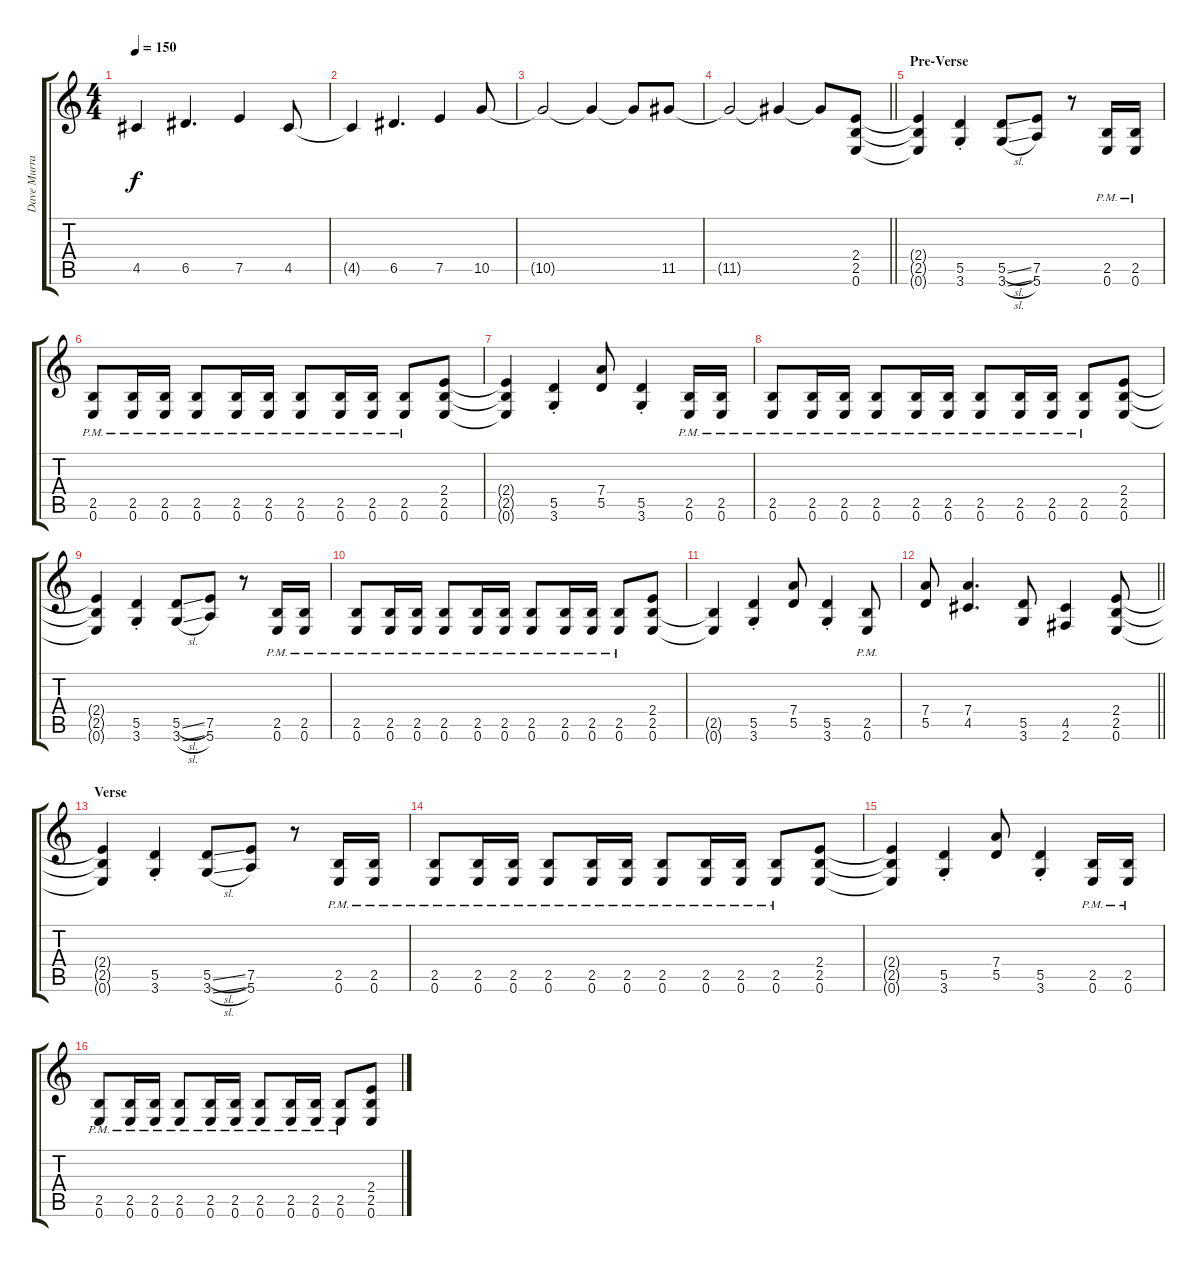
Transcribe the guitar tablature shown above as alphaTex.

\track ("Dave Murray" "Dave Murra") {instrument distortionguitar}
\staff {score tabs}
\tuning (E4 B3 G3 D3 A2 E2) {hide}
\ts (4 4)
\tempo 150
\clef g2
\ks c
4.5{t}.4{dy f} 6.5.4{d} 7.5.4 4.5.8 |
4.5{t}.4 6.5.4{d} 7.5.4 10.5.8 |
10.5{t}.2 10.5{t}.4 10.5{t}.8 11.5.8 |
\barLineRight lightlight
11.5{t}.2 11.5{t}.4 11.5{t}.8 (2.4 2.5 0.6).8 |
\section ("" "Pre-Verse")
(2.4{t} 2.5{t} 0.6{t}).4 (5.5{st} 3.6{st}).4 (5.5{sl} 3.6{sl}).8 (7.5 5.6).8 r.8 (2.5{pm} 0.6{pm}).16 (2.5{pm} 0.6{pm}).16 |
(2.5{pm} 0.6{pm}).8 (2.5{pm} 0.6{pm}).16 (2.5{pm} 0.6{pm}).16 (2.5{pm} 0.6{pm}).8 (2.5{pm} 0.6{pm}).16 (2.5{pm} 0.6{pm}).16 (2.5{pm} 0.6{pm}).8 (2.5{pm} 0.6{pm}).16 (2.5{pm} 0.6{pm}).16 (2.5{pm} 0.6{pm}).8 (2.4 2.5 0.6).8 |
(2.4{t} 2.5{t} 0.6{t}).4 (5.5{st} 3.6{st}).4 (7.4 5.5).8 (5.5{st} 3.6{st}).4 (2.5{pm} 0.6{pm}).16 (2.5{pm} 0.6{pm}).16 |
(2.5{pm} 0.6{pm}).8 (2.5{pm} 0.6{pm}).16 (2.5{pm} 0.6{pm}).16 (2.5{pm} 0.6{pm}).8 (2.5{pm} 0.6{pm}).16 (2.5{pm} 0.6{pm}).16 (2.5{pm} 0.6{pm}).8 (2.5{pm} 0.6{pm}).16 (2.5{pm} 0.6{pm}).16 (2.5{pm} 0.6{pm}).8 (2.4 2.5 0.6).8 |
(2.4{t} 2.5{t} 0.6{t}).4 (5.5{st} 3.6{st}).4 (5.5{sl} 3.6{sl}).8 (7.5 5.6).8 r.8 (2.5{pm} 0.6{pm}).16 (2.5{pm} 0.6{pm}).16 |
(2.5{pm} 0.6{pm}).8 (2.5{pm} 0.6{pm}).16 (2.5{pm} 0.6{pm}).16 (2.5{pm} 0.6{pm}).8 (2.5{pm} 0.6{pm}).16 (2.5{pm} 0.6{pm}).16 (2.5{pm} 0.6{pm}).8 (2.5{pm} 0.6{pm}).16 (2.5{pm} 0.6{pm}).16 (2.5{pm} 0.6{pm}).8 (2.4 2.5 0.6).8 |
(2.5{t} 0.6{t}).4 (5.5{st} 3.6{st}).4 (7.4 5.5).8 (5.5{st} 3.6{st}).4 (2.5{pm} 0.6{pm}).8 |
\barLineRight lightlight
(7.4 5.5).8 (7.4 4.5).4{d} (5.5 3.6).8 (4.5 2.6).4 (2.4 2.5 0.6).8 |
\section ("" "Verse")
(2.4{t} 2.5{t} 0.6{t}).4 (5.5{st} 3.6{st}).4 (5.5{sl} 3.6{sl}).8 (7.5 5.6).8 r.8 (2.5{pm} 0.6{pm}).16 (2.5{pm} 0.6{pm}).16 |
(2.5{pm} 0.6{pm}).8 (2.5{pm} 0.6{pm}).16 (2.5{pm} 0.6{pm}).16 (2.5{pm} 0.6{pm}).8 (2.5{pm} 0.6{pm}).16 (2.5{pm} 0.6{pm}).16 (2.5{pm} 0.6{pm}).8 (2.5{pm} 0.6{pm}).16 (2.5{pm} 0.6{pm}).16 (2.5{pm} 0.6{pm}).8 (2.4 2.5 0.6).8 |
(2.4{t} 2.5{t} 0.6{t}).4 (5.5{st} 3.6{st}).4 (7.4 5.5).8 (5.5{st} 3.6{st}).4 (2.5{pm} 0.6{pm}).16 (2.5{pm} 0.6{pm}).16 |
(2.5{pm} 0.6{pm}).8 (2.5{pm} 0.6{pm}).16 (2.5{pm} 0.6{pm}).16 (2.5{pm} 0.6{pm}).8 (2.5{pm} 0.6{pm}).16 (2.5{pm} 0.6{pm}).16 (2.5{pm} 0.6{pm}).8 (2.5{pm} 0.6{pm}).16 (2.5{pm} 0.6{pm}).16 (2.5{pm} 0.6{pm}).8 (2.4 2.5 0.6).8
